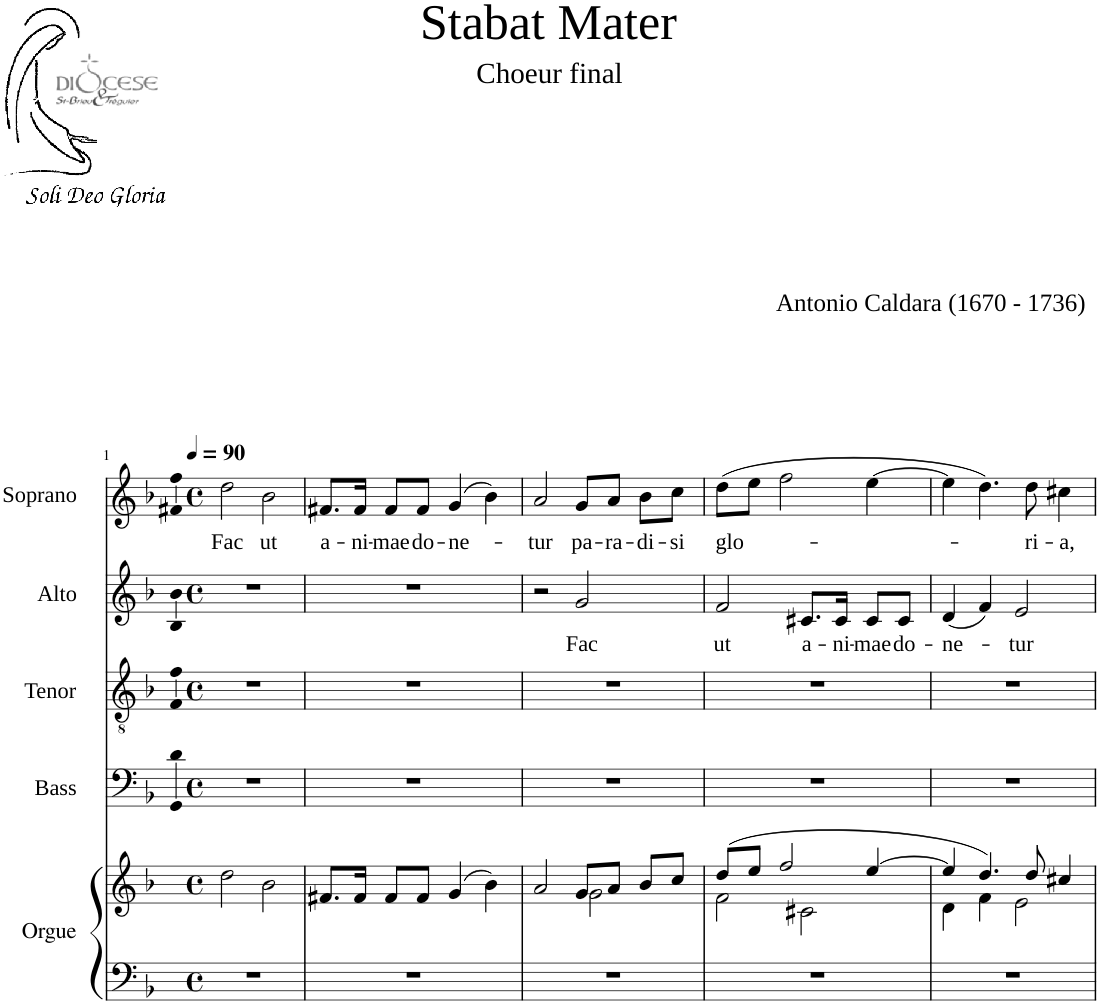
**kern	**kern	**kern	**kern	**kern	**text	**kern	**text
*part5	*part5	*part4	*part3	*part2	*part2	*part1	*part1
*staff6	*staff5	*staff4	*staff3	*staff2	*staff2	*staff1	*staff1
*I"Orgue	*	*I"Bass	*I"Tenor	*I"Alto	*	*I"Soprano	*
*I'Org.	*	*I'B.	*I'T.	*I'A.	*	*I'S.	*
*clefF4	*clefG2	*clefF4	*clefGv2	*clefG2	*	*clefG2	*
*k[b-]	*k[b-]	*k[b-]	*k[b-]	*k[b-]	*	*k[b-]	*
*M4/4	*M4/4	*M4/4	*M4/4	*M4/4	*	*M4/4	*
*met(c)	*met(c)	*met(c)	*met(c)	*met(c)	*	*met(c)	*
*MM90	*MM90	*MM90	*MM90	*MM90	*	*MM90	*
=1	=1	=1	=1	=1	=1	=1	=1
!	!	!	!	!	!	!	!LO:LY:b
1r	2dd\	1r	1r	1r	.	2dd\	Fac
!	!	!	!	!	!	!	!LO:LY:b
.	2b-\	.	.	.	.	2b-\	ut
=2	=2	=2	=2	=2	=2	=2	=2
!	!	!	!	!	!	!	!LO:LY:b
1r	8.f#X/L	1r	1r	1r	.	8.f#X/L	a-
!	!	!	!	!	!	!	!LO:LY:b
.	16f#/Jk	.	.	.	.	16f#/Jk	-ni-
!	!	!	!	!	!	!	!LO:LY:b
.	8f#/L	.	.	.	.	8f#/L	-mae
!	!	!	!	!	!	!	!LO:LY:b
.	8f#/J	.	.	.	.	8f#/J	do-
!	!	!	!	!	!	!	!LO:LY:b
.	(4g/	.	.	.	.	(4g/	-ne-
.	4b-\)	.	.	.	.	4b-\)	.
=3	=3	=3	=3	=3	=3	=3	=3
*	*^	*	*	*	*	*	*
!	!	!	!	!	!	!	!	!LO:LY:b
1r	2a/	2ryy	1r	1r	2r	.	2a/	-tur
!	!	!	!	!	!	!LO:LY:b	!	!LO:LY:b
.	8g/L	2g\	.	.	2g/	Fac	8g/L	pa-
!	!	!	!	!	!	!	!	!LO:LY:b
.	8a/J	.	.	.	.	.	8a/J	-ra-
!	!	!	!	!	!	!	!	!LO:LY:b
.	8b-/L	.	.	.	.	.	8b-\L	-di-
!	!	!	!	!	!	!	!	!LO:LY:b
.	8cc/J	.	.	.	.	.	8cc\J	-si
=4	=4	=4	=4	=4	=4	=4	=4	=4
!	!	!	!	!	!	!LO:LY:b	!	!LO:LY:b
1r	(8dd/L	2f\	1r	1r	2f/	ut	(8dd\L	glo-
.	8ee/J	.	.	.	.	.	8ee\J	.
.	2ff/	.	.	.	.	.	2ff\	.
!	!	!	!	!	!	!LO:LY:b	!	!
.	.	2c#X\	.	.	8.c#X/L	a-	.	.
!	!	!	!	!	!	!LO:LY:b	!	!
.	.	.	.	.	16c#/Jk	-ni-	.	.
!	!	!	!	!	!	!LO:LY:b	!	!
.	[4ee/	.	.	.	8c#/L	-mae	[4ee\	.
!	!	!	!	!	!	!LO:LY:b	!	!
.	.	.	.	.	8c#/J	do-	.	.
=5	=5	=5	=5	=5	=5	=5	=5	=5
!	!	!	!	!	!	!LO:LY:b	!	!
1r	4ee/]	4d\	1r	1r	(4d/	-ne-	4ee\]	.
.	4.dd/)	4f\	.	.	4f/)	.	4.dd\)	.
!	!	!	!	!	!	!LO:LY:b	!	!
.	.	2e\	.	.	2e/	-tur	.	.
!	!	!	!	!	!	!	!	!LO:LY:b
.	8dd/	.	.	.	.	.	8dd\	-ri-
!	!	!	!	!	!	!	!	!LO:LY:b
.	4cc#X/	.	.	.	.	.	4cc#X\	-a,
*	*v	*v	*	*	*	*	*	*
=	=	=	=	=	=	=	=
*-	*-	*-	*-	*-	*-	*-	*-
